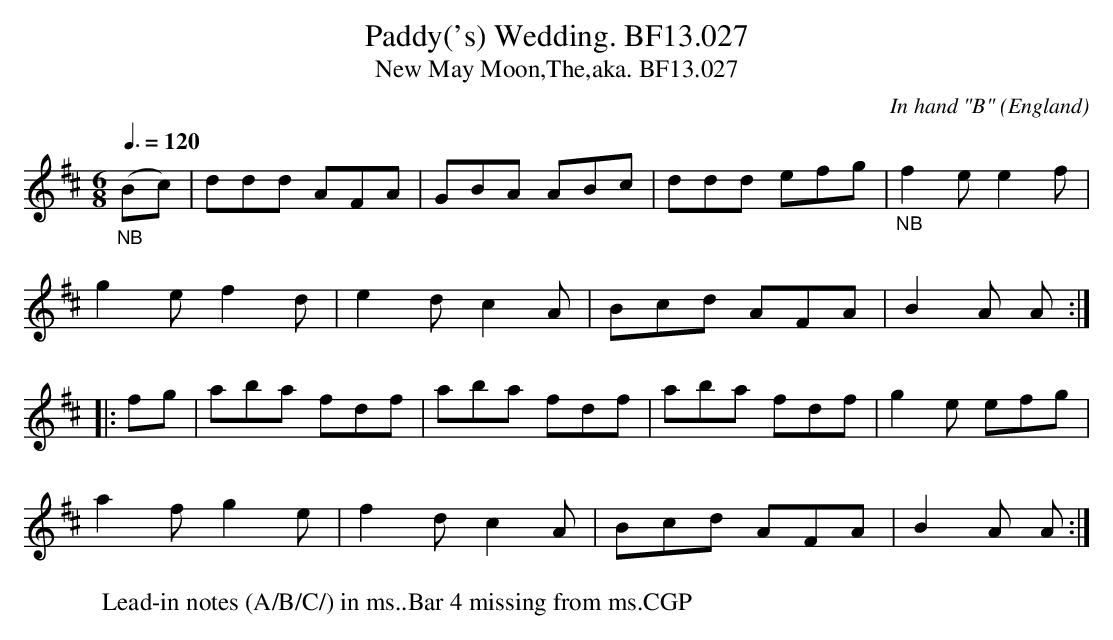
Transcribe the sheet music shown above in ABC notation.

X:1
T:Paddy('s) Wedding. BF13.027
T:New May Moon,The,aka. BF13.027
M:6/8
L:1/8
Q:3/8=120
C:In hand "B"
O:England
K:DMajor
"_NB"(Bc)|ddd AFA|GBA ABc|ddd efg|"_NB"f2e e2f|!
g2ef2d|e2dc2A|Bcd AFA|B2A A:|!
|:fg|aba fdf|aba fdf|aba fdf|g2 e efg|!
a2fg2e|f2dc2A|Bcd AFA|B2A A:|
W:Lead-in notes (A/B/C/) in ms..Bar 4 missing from ms.CGP
